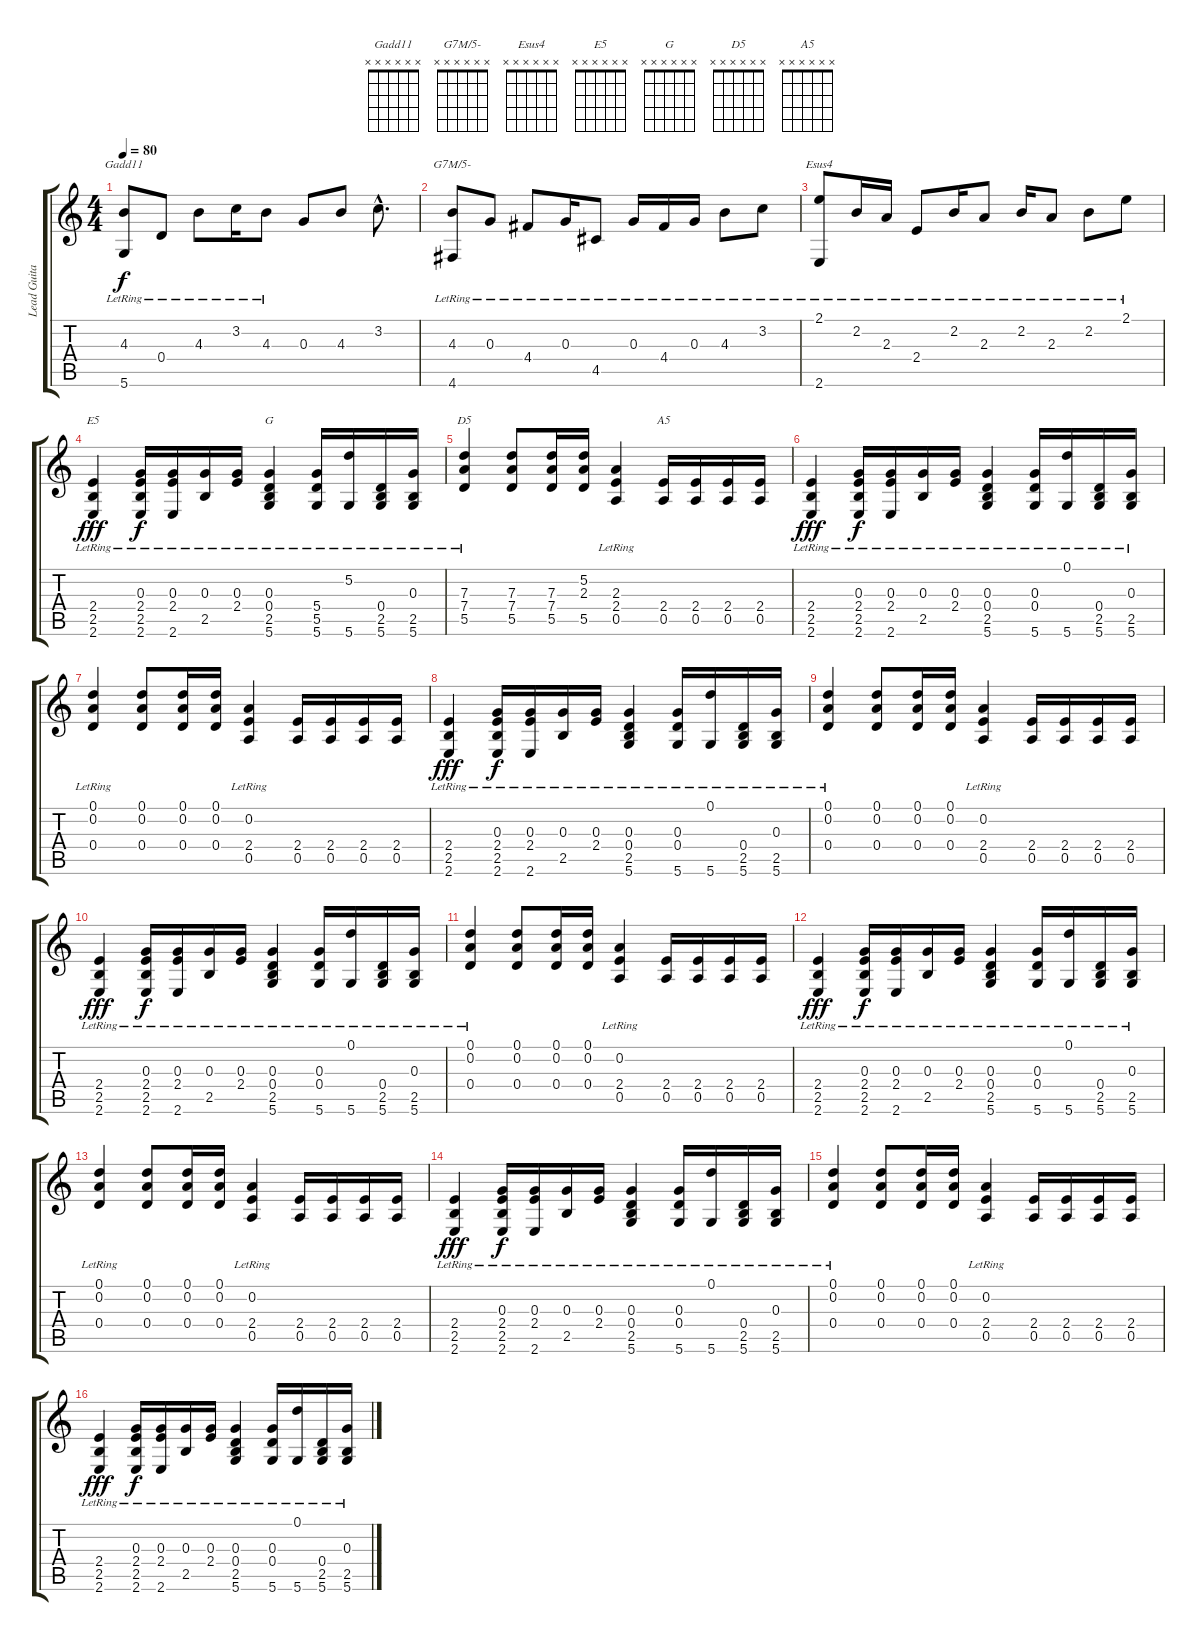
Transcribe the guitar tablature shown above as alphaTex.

\track ("Lead Guitar" "Lead Guita") {instrument acousticguitarnylon}
\staff {score tabs}
\tuning (D4 A3 G3 D3 A2 D2) {hide}
\chord ("Gadd11" x x x x x x)
\chord ("G7M/5-" x x x x x x)
\chord ("Esus4" x x x x x x)
\chord ("E5" x x x x x x)
\chord ("G" x x x x x x)
\chord ("D5" x x x x x x)
\chord ("A5" x x x x x x)
\ts (4 4)
\tempo 80
\clef g2
\ks c
(4.3{lr} 5.6{lr}).8{ch "Gadd11" dy f} 0.4{lr}.8 4.3{lr}.8 3.2{lr}.16 4.3{lr}.8 0.3.8 4.3.8 3.2{hac}.8{d} |
(4.3{lr} 4.6{lr}).8{ch "G7M/5-"} 0.3{lr}.8 4.4{lr}.8 0.3{lr}.16 4.5{lr}.8 0.3{lr}.16 4.4{lr}.16 0.3{lr}.16 4.3{lr}.8 3.2{lr}.8 |
(2.1{lr} 2.6{lr}).8{ch "Esus4"} 2.2{lr}.16 2.3{lr}.16 2.4{lr}.8 2.2{lr}.16 2.3{lr}.8 2.2{lr}.16 2.3{lr}.8 2.2{lr}.8 2.1{lr}.8 |
(2.4{lr} 2.5{lr} 2.6{lr}).4{ch "E5" dy fff} (0.3{lr} 2.4{lr} 2.5{lr} 2.6{lr}).16{dy f} (0.3{lr} 2.4{lr} 2.6{lr}).16 (0.3{lr} 2.5{lr}).16 (0.3{lr} 2.4{lr}).16 (0.3{lr} 0.4{lr} 2.5{lr} 5.6{lr}).4{ch "G"} (5.4{lr} 5.5{lr} 5.6{lr}).16 (5.2{lr} 5.6{lr}).16 (0.4{lr} 2.5{lr} 5.6{lr}).16 (0.3{lr} 2.5{lr} 5.6{lr}).16 |
(7.3{lr} 7.4{lr} 5.5{lr}).4{ch "D5"} (7.3 7.4 5.5).8 (7.3 7.4 5.5).16 (5.2 2.3 5.5).16 (2.3{lr} 2.4{lr} 0.5{lr}).4 (2.4 0.5).16{ch "A5"} (2.4 0.5).16 (2.4 0.5).16 (2.4 0.5).16 |
(2.4{lr} 2.5{lr} 2.6{lr}).4{dy fff} (0.3{lr} 2.4{lr} 2.5{lr} 2.6{lr}).16{dy f} (0.3{lr} 2.4{lr} 2.6{lr}).16 (0.3{lr} 2.5{lr}).16 (0.3{lr} 2.4{lr}).16 (0.3{lr} 0.4{lr} 2.5{lr} 5.6{lr}).4 (0.3{lr} 0.4{lr} 5.6{lr}).16 (0.1{lr} 5.6{lr}).16 (0.4{lr} 2.5{lr} 5.6{lr}).16 (0.3{lr} 2.5{lr} 5.6{lr}).16 |
(0.1{lr} 0.2{lr} 0.4{lr}).4 (0.1 0.2 0.4).8 (0.1 0.2 0.4).16 (0.1 0.2 0.4).16 (0.2{lr} 2.4{lr} 0.5{lr}).4 (2.4 0.5).16 (2.4 0.5).16 (2.4 0.5).16 (2.4 0.5).16 |
(2.4{lr} 2.5{lr} 2.6{lr}).4{dy fff} (0.3{lr} 2.4{lr} 2.5{lr} 2.6{lr}).16{dy f} (0.3{lr} 2.4{lr} 2.6{lr}).16 (0.3{lr} 2.5{lr}).16 (0.3{lr} 2.4{lr}).16 (0.3{lr} 0.4{lr} 2.5{lr} 5.6{lr}).4 (0.3{lr} 0.4{lr} 5.6{lr}).16 (0.1{lr} 5.6{lr}).16 (0.4{lr} 2.5{lr} 5.6{lr}).16 (0.3{lr} 2.5{lr} 5.6{lr}).16 |
(0.1{lr} 0.2{lr} 0.4{lr}).4 (0.1 0.2 0.4).8 (0.1 0.2 0.4).16 (0.1 0.2 0.4).16 (0.2{lr} 2.4{lr} 0.5{lr}).4 (2.4 0.5).16 (2.4 0.5).16 (2.4 0.5).16 (2.4 0.5).16 |
(2.4{lr} 2.5{lr} 2.6{lr}).4{dy fff} (0.3{lr} 2.4{lr} 2.5{lr} 2.6{lr}).16{dy f} (0.3{lr} 2.4{lr} 2.6{lr}).16 (0.3{lr} 2.5{lr}).16 (0.3{lr} 2.4{lr}).16 (0.3{lr} 0.4{lr} 2.5{lr} 5.6{lr}).4 (0.3{lr} 0.4{lr} 5.6{lr}).16 (0.1{lr} 5.6{lr}).16 (0.4{lr} 2.5{lr} 5.6{lr}).16 (0.3{lr} 2.5{lr} 5.6{lr}).16 |
(0.1{lr} 0.2{lr} 0.4{lr}).4 (0.1 0.2 0.4).8 (0.1 0.2 0.4).16 (0.1 0.2 0.4).16 (0.2{lr} 2.4{lr} 0.5{lr}).4 (2.4 0.5).16 (2.4 0.5).16 (2.4 0.5).16 (2.4 0.5).16 |
(2.4{lr} 2.5{lr} 2.6{lr}).4{dy fff} (0.3{lr} 2.4{lr} 2.5{lr} 2.6{lr}).16{dy f} (0.3{lr} 2.4{lr} 2.6{lr}).16 (0.3{lr} 2.5{lr}).16 (0.3{lr} 2.4{lr}).16 (0.3{lr} 0.4{lr} 2.5{lr} 5.6{lr}).4 (0.3{lr} 0.4{lr} 5.6{lr}).16 (0.1{lr} 5.6{lr}).16 (0.4{lr} 2.5{lr} 5.6{lr}).16 (0.3{lr} 2.5{lr} 5.6{lr}).16 |
(0.1{lr} 0.2{lr} 0.4{lr}).4 (0.1 0.2 0.4).8 (0.1 0.2 0.4).16 (0.1 0.2 0.4).16 (0.2{lr} 2.4{lr} 0.5{lr}).4 (2.4 0.5).16 (2.4 0.5).16 (2.4 0.5).16 (2.4 0.5).16 |
(2.4{lr} 2.5{lr} 2.6{lr}).4{dy fff} (0.3{lr} 2.4{lr} 2.5{lr} 2.6{lr}).16{dy f} (0.3{lr} 2.4{lr} 2.6{lr}).16 (0.3{lr} 2.5{lr}).16 (0.3{lr} 2.4{lr}).16 (0.3{lr} 0.4{lr} 2.5{lr} 5.6{lr}).4 (0.3{lr} 0.4{lr} 5.6{lr}).16 (0.1{lr} 5.6{lr}).16 (0.4{lr} 2.5{lr} 5.6{lr}).16 (0.3{lr} 2.5{lr} 5.6{lr}).16 |
(0.1{lr} 0.2{lr} 0.4{lr}).4 (0.1 0.2 0.4).8 (0.1 0.2 0.4).16 (0.1 0.2 0.4).16 (0.2{lr} 2.4{lr} 0.5{lr}).4 (2.4 0.5).16 (2.4 0.5).16 (2.4 0.5).16 (2.4 0.5).16 |
(2.4{lr} 2.5{lr} 2.6{lr}).4{dy fff} (0.3{lr} 2.4{lr} 2.5{lr} 2.6{lr}).16{dy f} (0.3{lr} 2.4{lr} 2.6{lr}).16 (0.3{lr} 2.5{lr}).16 (0.3{lr} 2.4{lr}).16 (0.3{lr} 0.4{lr} 2.5{lr} 5.6{lr}).4 (0.3{lr} 0.4{lr} 5.6{lr}).16 (0.1{lr} 5.6{lr}).16 (0.4{lr} 2.5{lr} 5.6{lr}).16 (0.3{lr} 2.5{lr} 5.6{lr}).16
